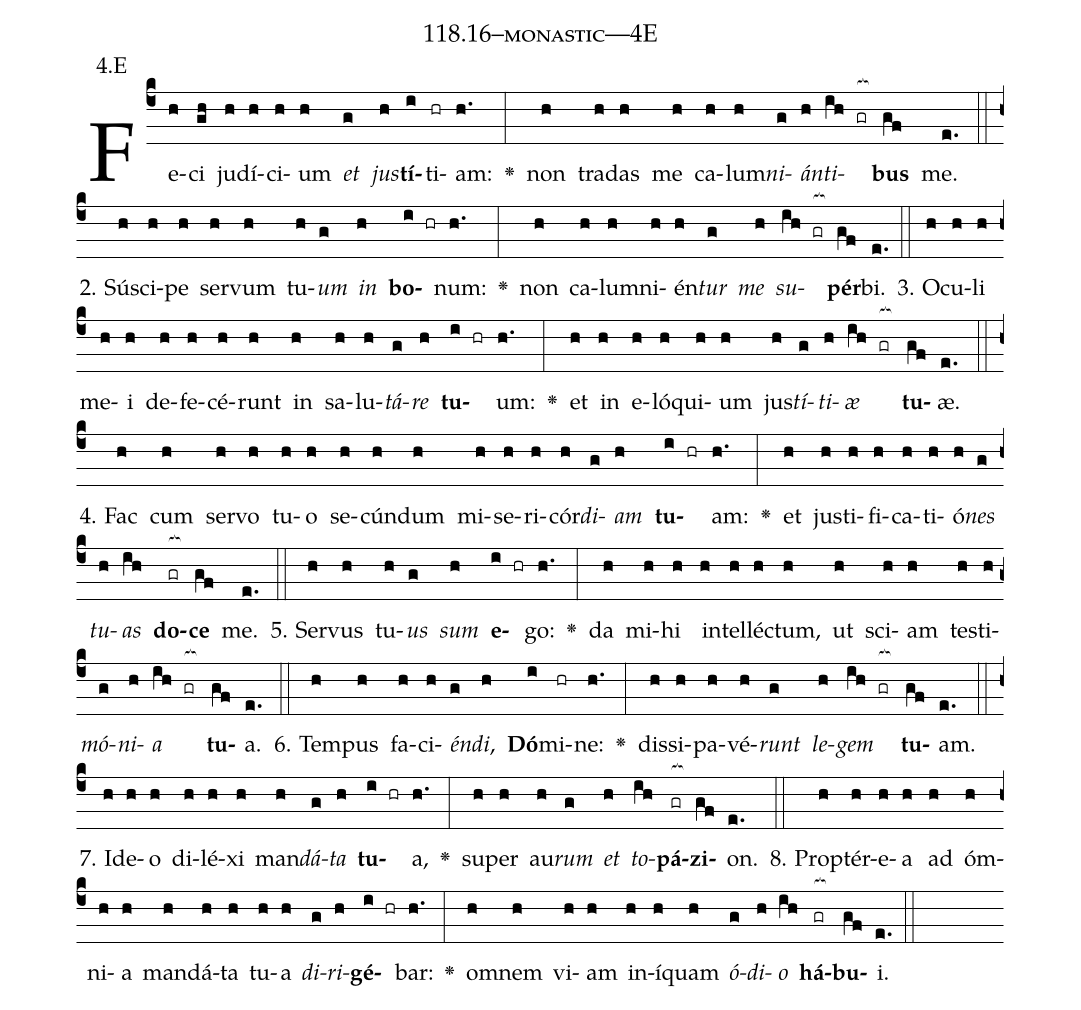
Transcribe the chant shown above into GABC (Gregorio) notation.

name: 118.16--monastic---4E;
annotation: 4.E;
%%
(c4)Fe(h)ci(gh) ju(h)dí(h)ci(h)um(h) <i>et</i>(g) <i>jus</i>(h)<b>tí</b>(i)ti(hr)am:(h.) <v>\greheightstar</v>(:) non(h) tra(h)das(h) me(h) ca(h)lum(h)<i>ni</i>(g)<i>án</i>(h)<i>ti</i>(ih gr[ocb:1{])<b>bus</b>(gf[ocb:0}]) me.(e.) (::)
2. Sú(h)sci(h)pe(h) ser(h)vum(h) tu(h)<i>um</i>(g) <i>in</i>(h) <b>bo</b>(i hr)num:(h.) <v>\greheightstar</v>(:) non(h) ca(h)lum(h)ni(h)én(h)<i>tur</i>(g) <i>me</i>(h) <i>su</i>(ih gr[ocb:1{])<b>pér</b>(gf[ocb:0}])bi.(e.) (::)
3. O(h)cu(h)li(h) me(h)i(h) de(h)fe(h)cé(h)runt(h) in(h) sa(h)lu(h)<i>tá</i>(g)<i>re</i>(h) <b>tu</b>(i hr)um:(h.) <v>\greheightstar</v>(:) et(h) in(h) e(h)ló(h)qui(h)um(h) jus(h)<i>tí</i>(g)<i>ti</i>(h)<i>æ</i>(ih gr[ocb:1{]) <b>tu</b>(gf[ocb:0}])æ.(e.) (::)
4. Fac(h) cum(h) ser(h)vo(h) tu(h)o(h) se(h)cún(h)dum(h) mi(h)se(h)ri(h)cór(h)<i>di</i>(g)<i>am</i>(h) <b>tu</b>(i hr)am:(h.) <v>\greheightstar</v>(:) et(h) jus(h)ti(h)fi(h)ca(h)ti(h)ó(h)<i>nes</i>(g) <i>tu</i>(h)<i>as</i>(ih) <b>do</b>(gr[ocb:1{])<b>ce</b>(gf[ocb:0}]) me.(e.) (::)
5. Ser(h)vus(h) tu(h)<i>us</i>(g) <i>sum</i>(h) <b>e</b>(i hr)go:(h.) <v>\greheightstar</v>(:) da(h) mi(h)hi(h) in(h)tel(h)léc(h)tum,(h) ut(h) sci(h)am(h) tes(h)ti(h)<i>mó</i>(g)<i>ni</i>(h)<i>a</i>(ih gr[ocb:1{]) <b>tu</b>(gf[ocb:0}])a.(e.) (::)
6. Tem(h)pus(h) fa(h)ci(h)<i>én</i>(g)<i>di</i>,(h) <b>Dó</b>(i)mi(hr)ne:(h.) <v>\greheightstar</v>(:) dis(h)si(h)pa(h)vé(h)<i>runt</i>(g) <i>le</i>(h)<i>gem</i>(ih gr[ocb:1{]) <b>tu</b>(gf[ocb:0}])am.(e.) (::)
7. Id(h)e(h)o(h) di(h)lé(h)xi(h) man(h)<i>dá</i>(g)<i>ta</i>(h) <b>tu</b>(i hr)a,(h.) <v>\greheightstar</v>(:) su(h)per(h) au(h)<i>rum</i>(g) <i>et</i>(h) <i>to</i>(ih)<b>pá</b>(gr[ocb:1{])<b>zi</b>(gf[ocb:0}])on.(e.) (::)
8. Prop(h)tér(h)e(h)a(h) ad(h) óm(h)ni(h)a(h) man(h)dá(h)ta(h) tu(h)a(h) <i>di</i>(g)<i>ri</i>(h)<b>gé</b>(i hr)bar:(h.) <v>\greheightstar</v>(:) om(h)nem(h) vi(h)am(h) in(h)í(h)quam(h) <i>ó</i>(g)<i>di</i>(h)<i>o</i>(ih) <b>há</b>(gr[ocb:1{])<b>bu</b>(gf[ocb:0}])i.(e.) (::)
